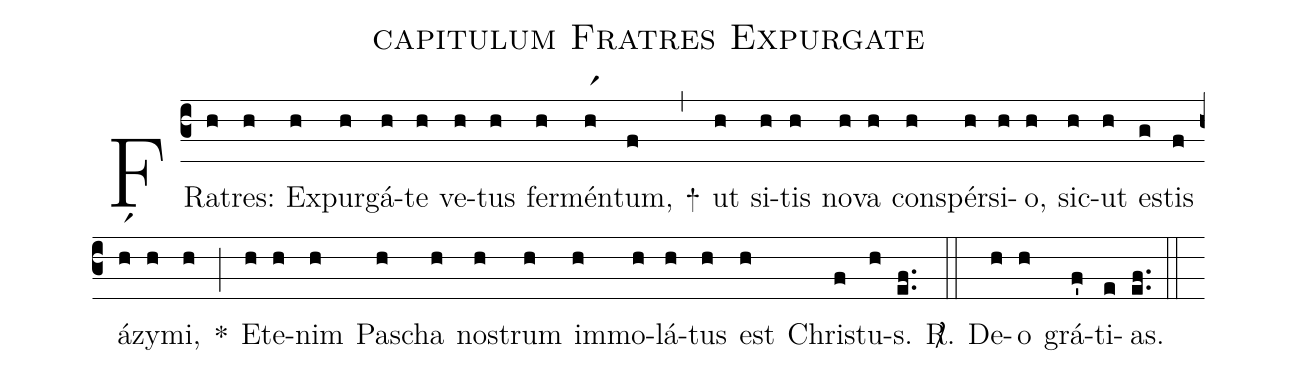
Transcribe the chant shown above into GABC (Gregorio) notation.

name: capitulum Fratres Expurgate;
%%
(c3)
FRa(h)tres:(h) Ex(h)pur(h)gá(h)te(h) ve(h)tus(h) fer(h)mén(hr1)tum,(f) +(,)
ut(h) si(h)tis(h) no(h)va(h) con(h)spér(h)si(h)o,(h) sic(h)ut(h) es(g)tis(f) á(hr1)zy(h)mi,(h) *(;)
Et(h)e(h)nim(h) Pas(h)cha(h) nos(h)trum(h) im(h)mo(h)lá(h)tus(h) est(h)
Chris(f)tu(h)s.(e.f.) <sp>R/</sp>.(::)
De(h)o(h) grá(f')ti(e)as.(e.f.) (::)
